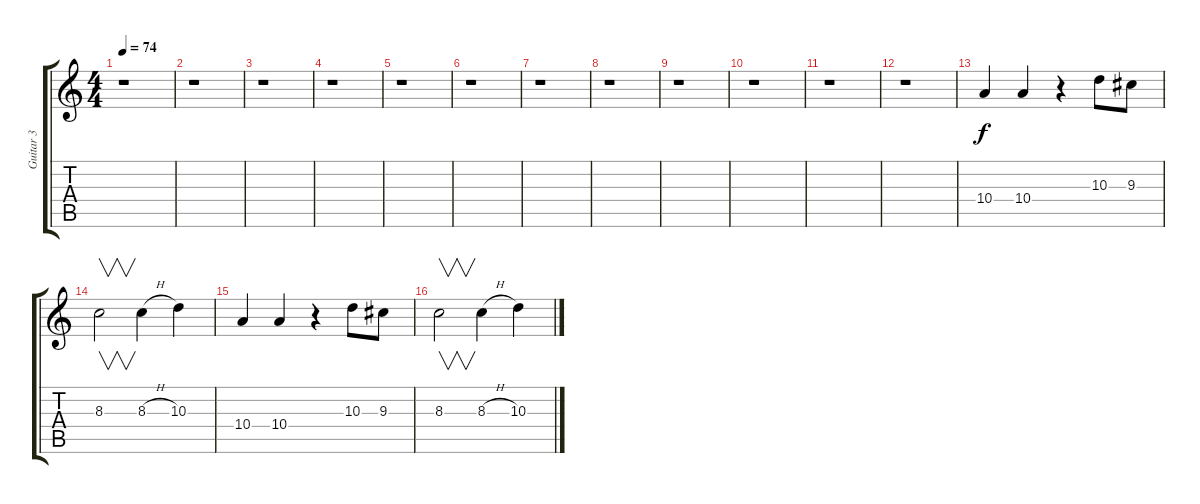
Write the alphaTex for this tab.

\track ("Guitar 3" "Guitar 3") {instrument distortionguitar}
\staff {score tabs}
\tuning (Db4 Ab3 E3 B2 Gb2 Db2) {hide}
\ts (4 4)
\tempo 74
\clef g2
\ks c
r.1{dy f} |
r.1 |
r.1 |
r.1 |
r.1 |
r.1 |
r.1 |
r.1 |
r.1 |
r.1 |
r.1 |
r.1 |
10.4.4 10.4.4 r.4 10.3.8 9.3.8 |
8.3.2{v} 8.3{h}.4 10.3.4 |
10.4.4 10.4.4 r.4 10.3.8 9.3.8 |
8.3.2{v} 8.3{h}.4 10.3.4
